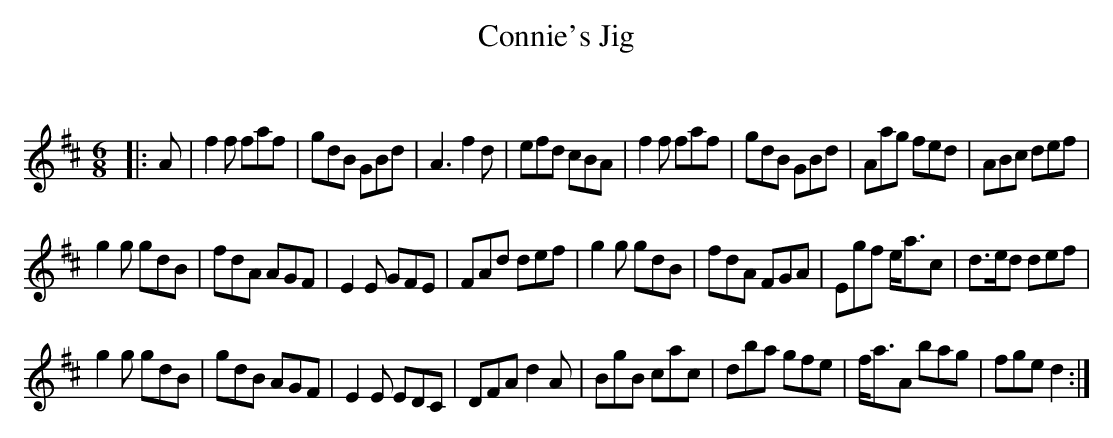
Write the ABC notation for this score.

X:1
T: Connie's Jig
C:
Q:180
K:D
M:6/8
L:1/16
|:A2|f4f2 f2a2f2|g2d2B2 G2B2d2|A6 f4d2|e2f2d2 c2B2A2|f4f2 f2a2f2|g2d2B2 G2B2d2|A2a2g2 f2e2d2|A2B2c2 d2e2f2|
g4g2 g2d2B2|f2d2A2 A2G2F2|E4E2 G2F2E2|F2A2d2 d2e2f2|g4g2 g2d2B2|f2d2A2 F2G2A2|E2g2f2 ea3c2|d3ed2 d2e2f2|
g4g2 g2d2B2|g2d2B2 A2G2F2|E4E2 E2D2C2|D2F2A2 d4A2|B2g2B2 c2a2c2|d2b2a2 g2f2e2|fa3A2 b2a2g2|f2g2e2 d4:|
